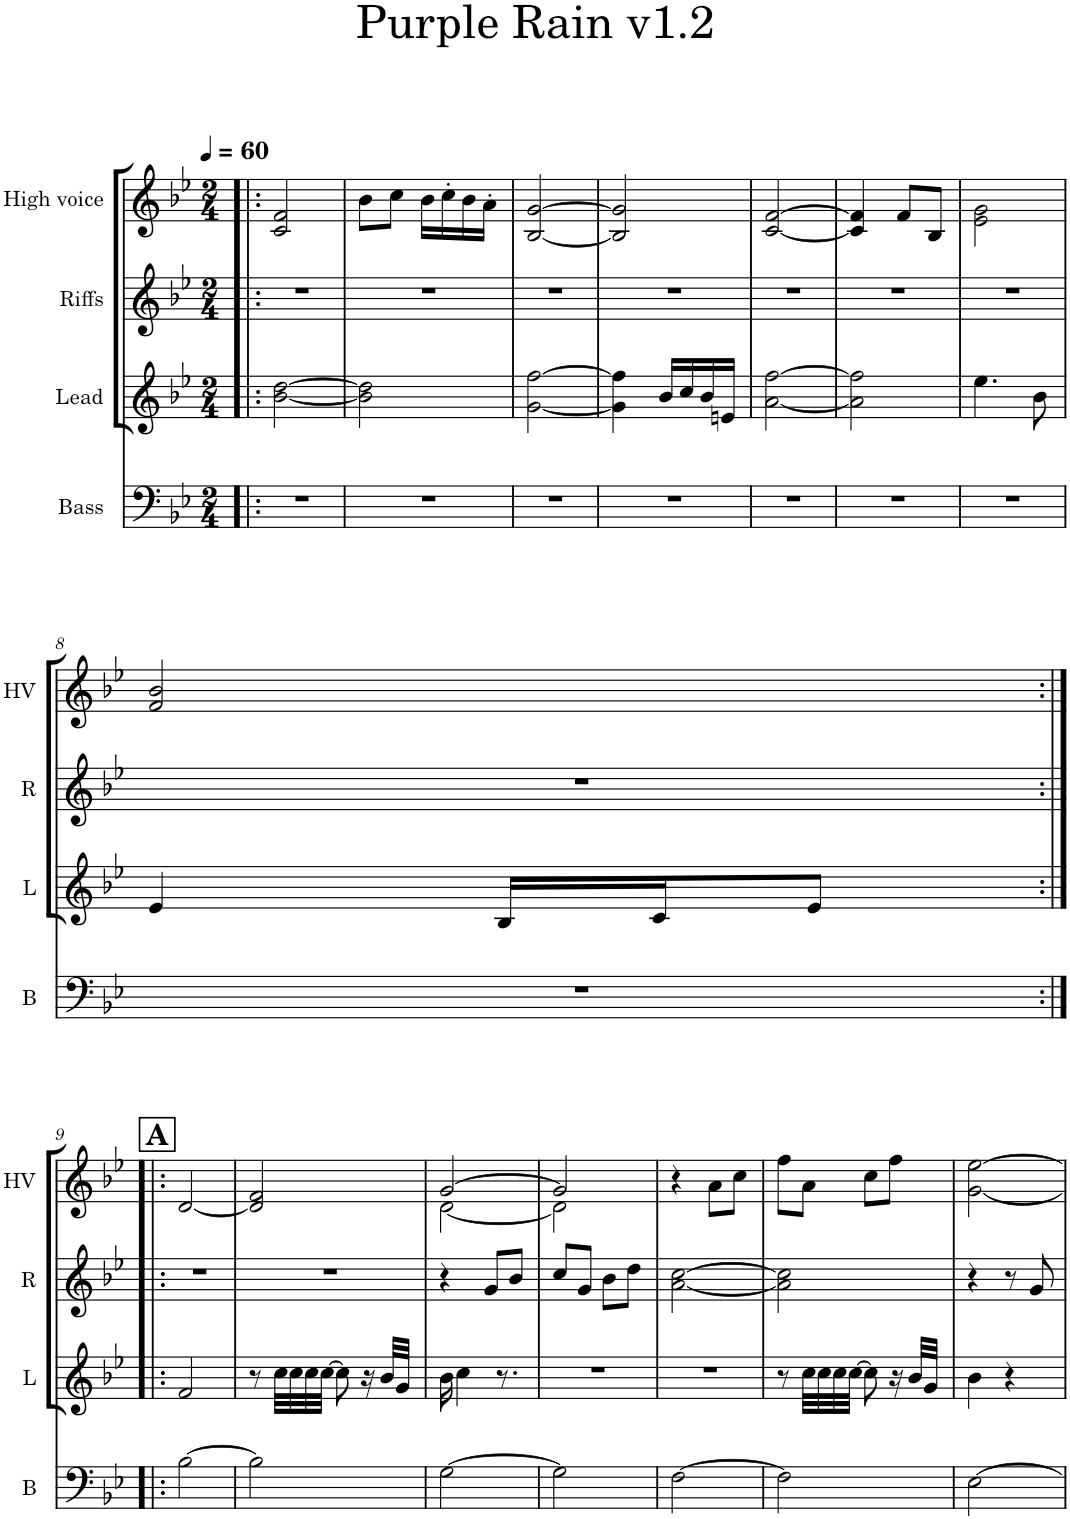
**kern	**kern	**kern	**kern
*part4	*part3	*part2	*part1
*staff4	*staff3	*staff2	*staff1
*I"Bass	*I"Lead	*I"Riffs	*I"High voice
*I'B	*I'L	*I'R	*I'HV
*clefF4	*clefG2	*clefG2	*clefG2
*	*Trd7c12	*Trd5c9	*Trd1c2
*k[b-e-]	*k[b-e-]	*k[b-e-]	*k[b-e-]
*M2/4	*M2/4	*M2/4	*M2/4
*MM60	*MM60	*MM60	*MM60
=1!|:	=1!|:	=1!|:	=1!|:
2r	[2b-\ [2dd\	2r	2c/ 2f/
=2	=2	=2	=2
2r	2b-\] 2dd\]	2r	8b-\L
.	.	.	8cc\J
.	.	.	16b-\LL
.	.	.	16cc'\
.	.	.	16b-\
.	.	.	16a'\JJ
=3	=3	=3	=3
2r	[2g\ [2ff\	2r	[2B-/ [2g/
=4	=4	=4	=4
2r	4g\] 4ff\]	2r	2B-/] 2g/]
.	16b-/LL	.	.
.	16cc/	.	.
.	16b-/	.	.
.	16en/JJ	.	.
=5	=5	=5	=5
2r	[2a\ [2ff\	2r	[2c/ [2f/
=6	=6	=6	=6
2r	2a\] 2ff\]	2r	4c/] 4f/]
.	.	.	8f/L
.	.	.	8B-/J
=7	=7	=7	=7
2r	4.ee-\	2r	2e-\ 2g\
.	8b-\	.	.
!!LO:LB:g=z
=8	=8	=8	=8
2r	4e-/	2r	2f/ 2b-/
.	16B-/LL	.	.
.	16c/J	.	.
.	8e-/J	.	.
!!LO:LB:g=z
!!LO:REH:place=s1:a:B:cj:fs=14:t=A
=9:|!|:	=9:|!|:	=9:|!|:	=9:|!|:
[2B-\	2f/	2r	[2d/
=10	=10	=10	=10
2B-\]	8r	2r	2d/] 2f/
.	32cc\LLL	.	.
.	32cc\	.	.
.	32cc\	.	.
.	[32cc\JJJ	.	.
.	8cc\]	.	.
.	16r	.	.
.	32b-/LLL	.	.
.	32g/JJJ	.	.
=11	=11	=11	=11
*	*	*	*^
[2G\	16b-\	4r	[2g/	[2d\
.	4cc\	.	.	.
.	.	8g/L	.	.
.	8.r	.	.	.
.	.	8b-/J	.	.
=12	=12	=12	=12	=12
2G\]	2r	8cc/L	2g/]	2d\]
.	.	8g/J	.	.
.	.	8b-\L	.	.
.	.	8dd\J	.	.
*	*	*	*v	*v
=13	=13	=13	=13
[2F\	2r	[2a\ [2cc\	4r
.	.	.	8a\L
.	.	.	8cc\J
=14	=14	=14	=14
2F\]	8r	2a\] 2cc\]	8ff\L
.	32cc\LLL	.	8a\J
.	32cc\	.	.
.	32cc\	.	.
.	[32cc\JJJ	.	.
.	8cc\]	.	8cc\L
.	16r	.	8ff\J
.	32b-/LLL	.	.
.	32g/JJJ	.	.
=15	=15	=15	=15
[2E-\	4b-\	4r	[2g\ [2ee-\
.	4r	8r	.
.	.	8g/	.
=	=	=	=
*-	*-	*-	*-
